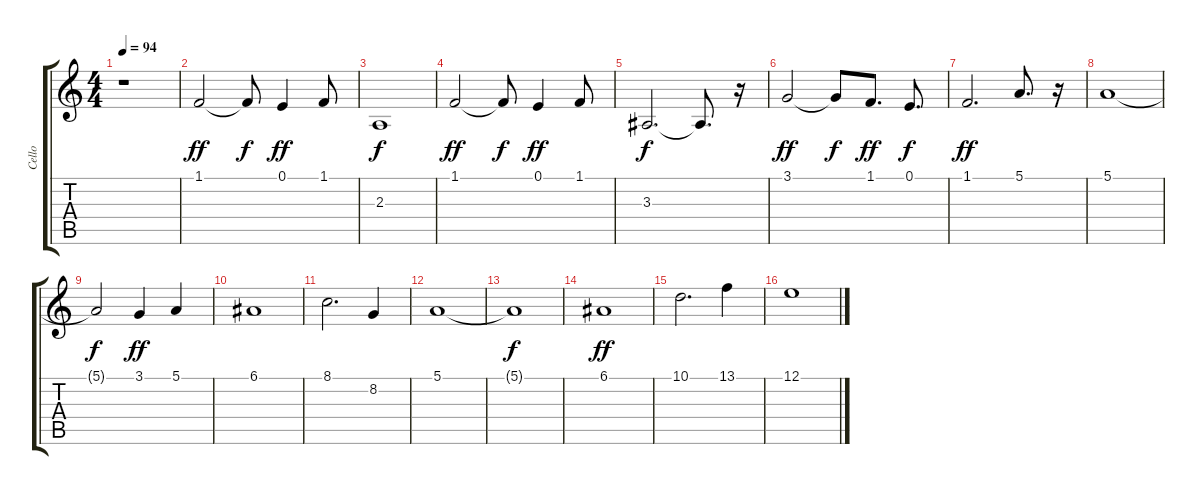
\track ("Cello                   " "Cello     ") {instrument baritonesax}
\staff {score tabs}
\tuning (E4 B3 G3 D3 A2 E2) {hide}
\ts (4 4)
\tempo 94
\clef g2
\ks c
r.1{dy ff} |
1.1.2{volume 16 instrument cello} 1.1{t}.8{dy f} 0.1.4{dy ff} 1.1.8 |
2.3.1{dy f} |
1.1.2{dy ff} 1.1{t}.8{dy f} 0.1.4{dy ff} 1.1.8 |
3.3.2{d dy f} 3.3{t}.8{d} r.16 |
3.1.2{dy ff} 3.1{t}.8{dy f} 1.1.8{d dy ff} 0.1.8{d dy f} |
1.1.2{d dy ff} 5.1.8{d} r.16 |
5.1.1 |
5.1{t}.2{dy f} 3.1.4{dy ff} 5.1.4 |
6.1.1 |
8.1.2{d} 8.2.4 |
5.1.1 |
5.1{t}.1{dy f} |
6.1.1{dy ff} |
10.1.2{d} 13.1.4 |
12.1.1
